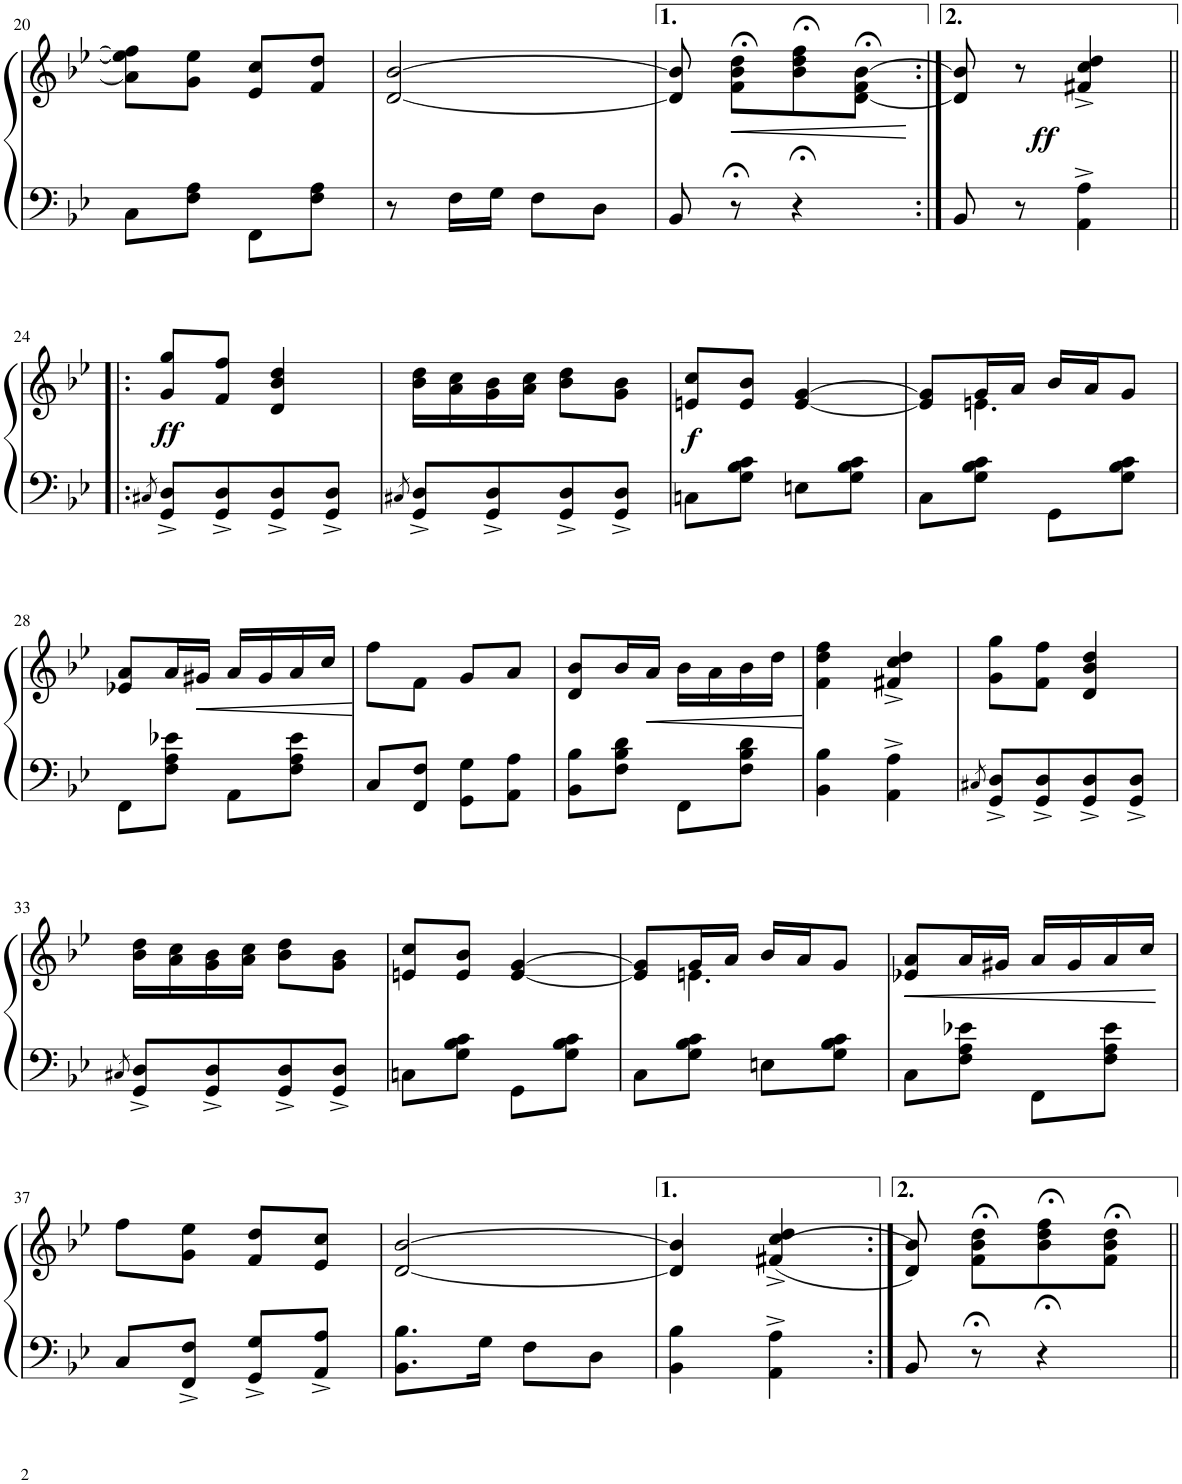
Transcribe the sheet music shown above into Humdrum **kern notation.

**kern	**kern	**dynam
*part1	*part1	*part1
*staff2	*staff1	*staff1/2
*I"Piano	*	*
*I'Pno.	*	*
!!LO:PB:g=z
*clefF4	*clefG2	*
*k[b-e-]	*k[b-e-]	*
*M2/4	*M2/4	*
=20	=20	=20
8C\L	8a\] 8ee-\] 8ff\]L	.
8F\ 8A\J	8g\ 8ee-\J	.
8FF\L	8e-/ 8cc/L	.
8F\ 8A\J	8f/ 8dd/J	.
=21	=21	=21
8r	[2d/ [2b-/	.
16F\LL	.	.
16G\JJ	.	.
8F\L	.	.
8D\J	.	.
=22	=22	=22
8BB-/	8d/]Z 8b-/]Z	.
!	!	!LO:HP:b
8r;<	8f\;< 8b-\;< 8dd\;<L	<
4r;<	8b-\;< 8dd\;< 8ff\;<	.
.	[8d\;< 8f\;< [8b-\;<J	.
.	.	[
=23:|!	=23:|!	=23:|!
8BB-/	8d/] 8b-/]	.
8r	8r	.
!	!	!LO:DY:b
4AA\^ 4A\^	4f#X/^ 4cc/^ 4dd/^	ff
!!LO:LB:g=z
=24!|:	=24!|:	=24!|:
8qC#X/	.	.
!	!	!LO:DY:b
8GG/^ 8D/^L	8g/ 8gg/L	ff
8GG/^ 8D/^	8f/ 8ff/J	.
8GG/^ 8D/^	4d/ 4b-/ 4dd/	.
8GG/^ 8D/^J	.	.
=25	=25	=25
8qC#X/	.	.
8GG/^ 8D/^L	16b-\ 16dd\LL	.
.	16a\ 16cc\	.
8GG/^ 8D/^	16g\ 16b-\	.
.	16a\ 16cc\JJ	.
8GG/^ 8D/^	8b-\ 8dd\L	.
8GG/^ 8D/^J	8g\ 8b-\J	.
=26	=26	=26
!	!	!LO:DY:b
8Cn\L	8en/ 8cc/L	f
8G\ 8B-\ 8c\J	8e/ 8b-/J	.
8En\L	[<4e/ [4g/	.
8G\ 8B-\ 8c\J	.	.
=27	=27	=27
*	*^	*
8C\L	8e/] 8g/]L	8ryy	.
8G\ 8B-\ 8c\J	16g/L	4.en\	.
.	16a/JJ	.	.
8GG\L	16b-/LL	.	.
.	16a/J	.	.
8G\ 8B-\ 8c\J	8g/J	.	.
*	*v	*v	*
!!LO:LB:g=z
=28	=28	=28
8FF\L	8e-X/ 8a/L	.
8F\ 8A\ 8e-X\J	16a/L	.
!	!	!LO:HP:b
.	16g#X/JJ	<
8AA\L	16a/LL	.
.	16g#/	.
8F\ 8A\ 8e-\J	16a/	.
.	16cc/JJ	.
.	.	[
=29	=29	=29
8C/L	8ff\L	.
8FF/ 8F/J	8f\J	.
8GG\ 8G\L	8g/L	.
8AA\ 8A\J	8a/J	.
=30	=30	=30
8BB-\ 8B-\L	8d/ 8b-/L	.
8F\ 8B-\ 8d\J	16b-/L	.
!	!	!LO:HP:b
.	16a/JJ	<
8FF\L	16b-\LL	.
.	16a\	.
8F\ 8B-\ 8d\J	16b-\	.
.	16dd\JJ	.
.	.	[
=31	=31	=31
4BB-\ 4B-\	4f\ 4dd\ 4ff\	.
4AA\^ 4A\^	4f#X/^ 4cc/^ 4dd/^	.
=32	=32	=32
8qC#X/	.	.
8GG/^ 8D/^L	8g\ 8gg\L	.
8GG/^ 8D/^	8f\ 8ff\J	.
8GG/^ 8D/^	4d/ 4b-/ 4dd/	.
8GG/^ 8D/^J	.	.
!!LO:LB:g=z
=33	=33	=33
8qC#X/	.	.
8GG/^ 8D/^L	16b-\ 16dd\LL	.
.	16a\ 16cc\	.
8GG/^ 8D/^	16g\ 16b-\	.
.	16a\ 16cc\JJ	.
8GG/^ 8D/^	8b-\ 8dd\L	.
8GG/^ 8D/^J	8g\ 8b-\J	.
=34	=34	=34
8Cn\L	8en/ 8cc/L	.
8G\ 8B-\ 8c\J	8e/ 8b-/J	.
8GG\L	[<4e/ [4g/	.
8G\ 8B-\ 8c\J	.	.
=35	=35	=35
*	*^	*
8C\L	8e/] 8g/]L	8ryy	.
8G\ 8B-\ 8c\J	16g/L	4.en\	.
.	16a/JJ	.	.
8En\L	16b-/LL	.	.
.	16a/J	.	.
8G\ 8B-\ 8c\J	8g/J	.	.
*	*v	*v	*
=36	=36	=36
!	!	!LO:HP:b
8C\L	8e-X/ 8a/L	<
8F\ 8A\ 8e-X\J	16a/L	.
.	16g#X/JJ	.
8FF\L	16a/LL	.
.	16g#/	.
8F\ 8A\ 8e-\J	16a/	.
.	16cc/JJ	.
.	.	[
!!LO:LB:g=z
=37	=37	=37
8C/L	8ff\L	.
8FF/^ 8F/^J	8g\ 8ee-\J	.
8GG/^ 8G/^L	8f/ 8dd/L	.
8AA/^ 8A/^J	8e-/ 8cc/J	.
=38	=38	=38
8.BB-\ 8.B-\L	[2d/ [2b-/	.
16G\Jk	.	.
8F\L	.	.
8D\J	.	.
=39	=39	=39
4BB-\ 4B-\	4d/] 4b-/]	.
4AA\^ 4A\^	(>(4f#X/^ 4cc/^ 4dd/^	.
=40:|!	=40:|!	=40:|!
8BB-/	8d/Z 8b-/Z))	.
8r;<	8f\;< 8b-\;< 8dd\;<L	.
4r;<	8b-\;< 8dd\;< 8ff\;<	.
.	8f\;< 8b-\;< 8dd\;<J	.
=||	=||	=||
*-	*-	*-
